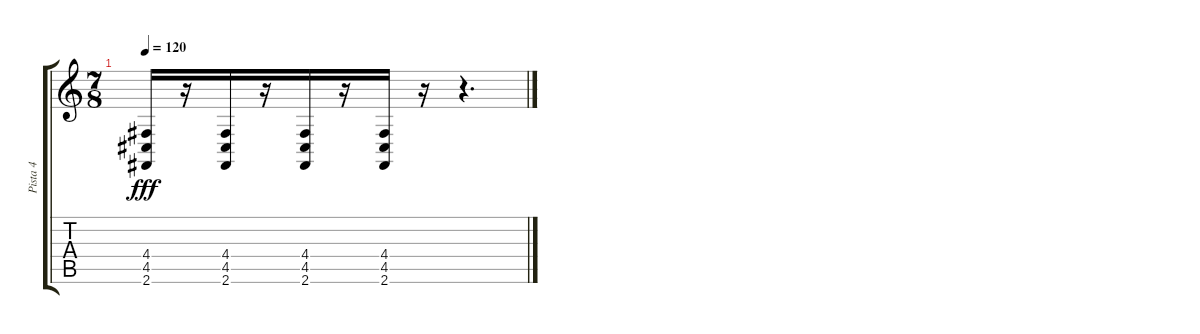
\track ("Pista 4" "Pista 4") {instrument stringensemble1}
\staff {score tabs}
\tuning (E4 B3 G3 D3 A2 E2) {hide}
\ts (7 8)
\tempo 120
\clef g2
\ks c
(4.4 4.5 2.6).16{dy fff} r.16 (4.4 4.5 2.6).16 r.16 (4.4 4.5 2.6).16 r.16 (4.4 4.5 2.6).16 r.16 r.4{d}
